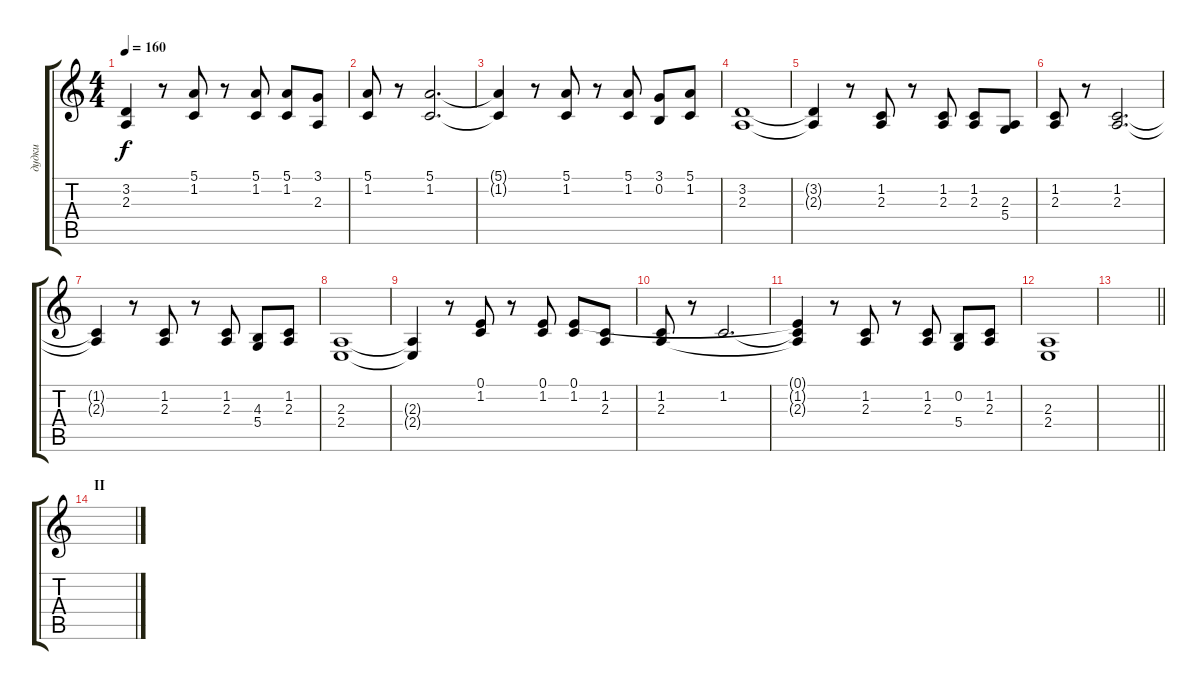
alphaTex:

\track ("дудки" "дудки") {instrument altosax}
\staff {score tabs}
\tuning (E4 B3 G3 D3 A2 E2) {hide}
\ts (4 4)
\tempo 160
\clef g2
\ks c
(3.2{t} 2.3{t}).4{dy f} r.8 (5.1 1.2).8 r.8 (5.1 1.2).8 (5.1 1.2).8 (3.1 2.3).8 |
(5.1 1.2).8 r.8 (5.1 1.2).2{d} |
(5.1{t} 1.2{t}).4 r.8 (5.1 1.2).8 r.8 (5.1 1.2).8 (3.1 0.2).8 (5.1 1.2).8 |
(3.2 2.3).1 |
(3.2{t} 2.3{t}).4 r.8 (1.2 2.3).8 r.8 (1.2 2.3).8 (1.2 2.3).8 (2.3 5.4).8 |
(1.2 2.3).8 r.8 (1.2 2.3).2{d} |
(1.2{t} 2.3{t}).4 r.8 (1.2 2.3).8 r.8 (1.2 2.3).8 (4.3 5.4).8 (1.2 2.3).8 |
(2.3 2.4).1 |
(2.3{t} 2.4{t}).4 r.8 (0.1 1.2).8 r.8 (0.1 1.2).8 (0.1 1.2).8 (1.2 2.3).8 |
(1.2 2.3).8 r.8 1.2.2{d} |
(0.1{t} 1.2{t} 2.3{t}).4 r.8 (1.2 2.3).8 r.8 (1.2 2.3).8 (0.2 5.4).8 (1.2 2.3).8 |
(2.3 2.4).1 |
\barLineRight lightlight
|
\section ("" "II")
